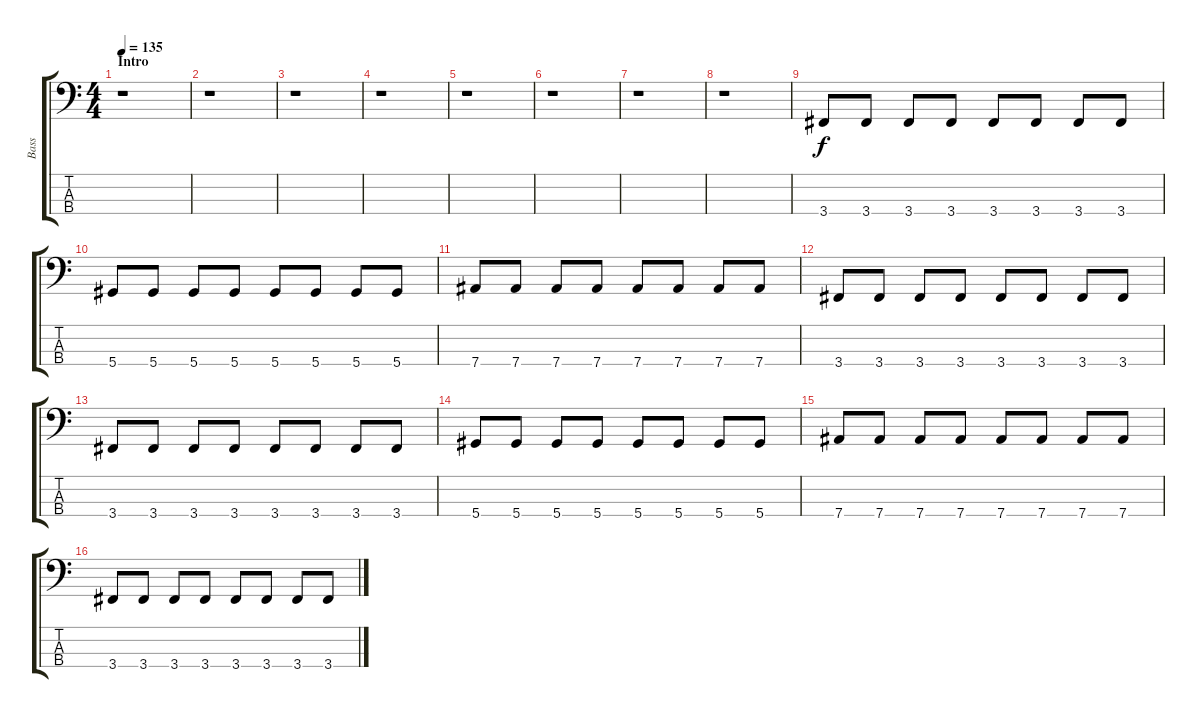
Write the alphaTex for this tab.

\track ("Bass" "Bass") {instrument electricbasspick}
\staff {score tabs}
\tuning (Gb2 Db2 Ab1 Eb1) {hide}
\ts (4 4)
\section ("" "Intro")
\tempo 135
\clef f4
\ks c
r.1{dy f instrument electricbasspick} |
r.1 |
r.1 |
r.1 |
r.1 |
r.1 |
r.1 |
r.1 |
3.4.8 3.4.8 3.4.8 3.4.8 3.4.8 3.4.8 3.4.8 3.4.8 |
5.4.8 5.4.8 5.4.8 5.4.8 5.4.8 5.4.8 5.4.8 5.4.8 |
7.4.8 7.4.8 7.4.8 7.4.8 7.4.8 7.4.8 7.4.8 7.4.8 |
3.4.8 3.4.8 3.4.8 3.4.8 3.4.8 3.4.8 3.4.8 3.4.8 |
3.4.8 3.4.8 3.4.8 3.4.8 3.4.8 3.4.8 3.4.8 3.4.8 |
5.4.8 5.4.8 5.4.8 5.4.8 5.4.8 5.4.8 5.4.8 5.4.8 |
7.4.8 7.4.8 7.4.8 7.4.8 7.4.8 7.4.8 7.4.8 7.4.8 |
3.4.8 3.4.8 3.4.8 3.4.8 3.4.8 3.4.8 3.4.8 3.4.8
